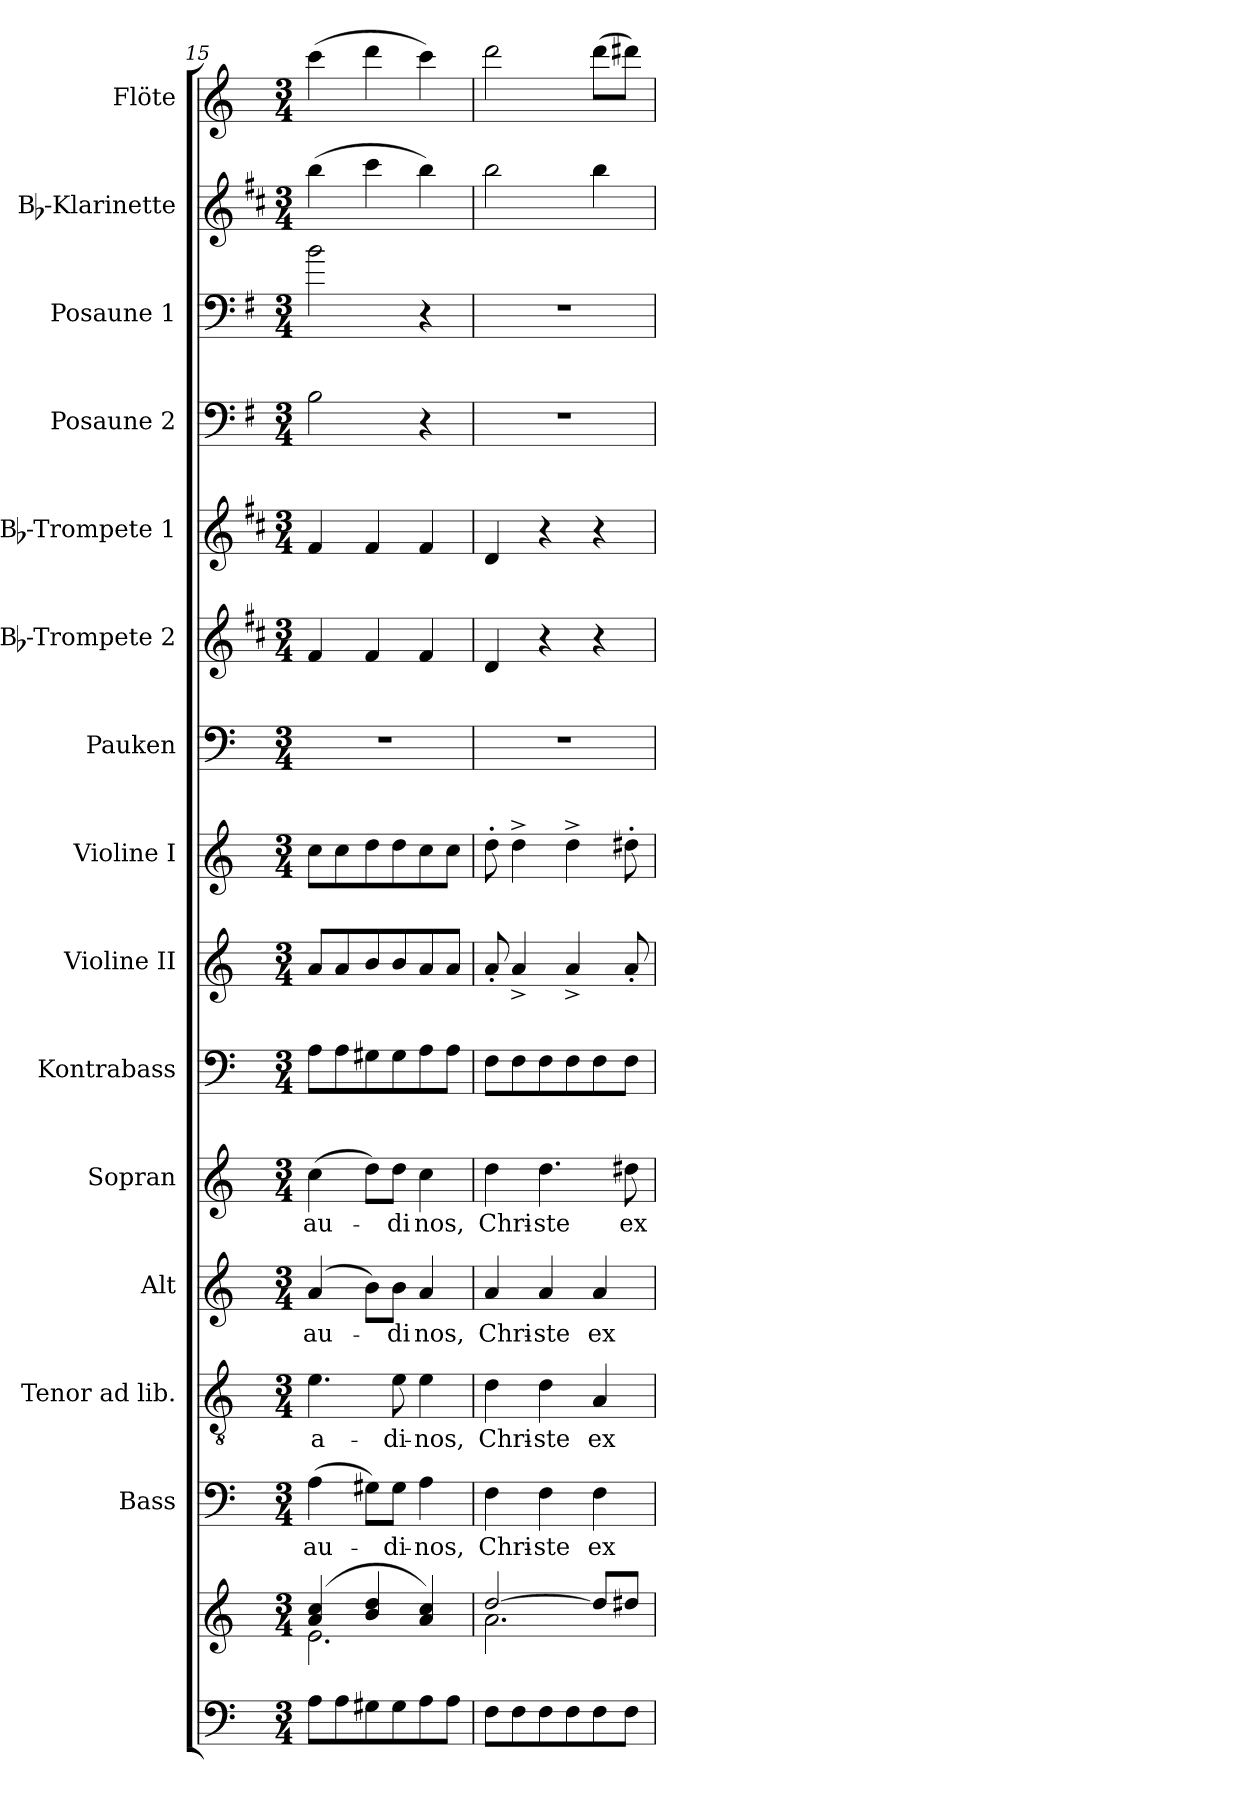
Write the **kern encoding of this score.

**kern	**kern	**kern	**text	**kern	**text	**kern	**text	**kern	**text	**kern	**kern	**kern	**kern	**kern	**kern	**kern	**kern	**kern	**kern
*part15	*part15	*part14	*part14	*part13	*part13	*part12	*part12	*part11	*part11	*part10	*part9	*part8	*part7	*part6	*part5	*part4	*part3	*part2	*part1
*staff16	*staff15	*staff14	*staff14	*staff13	*staff13	*staff12	*staff12	*staff11	*staff11	*staff10	*staff9	*staff8	*staff7	*staff6	*staff5	*staff4	*staff3	*staff2	*staff1
*	*	*I"Bass	*	*I"Tenor ad lib.	*	*I"Alt	*	*I"Sopran	*	*I"Kontrabass	*I"Violine II	*I"Violine I	*I"Pauken	*I"Bb-Trompete 2	*I"Bb-Trompete 1	*I"Posaune 2	*I"Posaune 1	*I"Bb-Klarinette	*I"Flöte
*	*	*I'B.	*	*I'T.	*	*I'A.	*	*I'S.	*	*I'Kb.	*I'Vl. II	*I'Vl. I	*I'Pk.	*I'Bb Trp. 2	*I'Bb Trp. 1	*I'Pos. 2	*I'Pos. 1	*I'Bb Kl.	*I'Fl.
*clefF4	*clefG2	*clefF4	*	*clefGv2	*	*clefG2	*	*clefG2	*	*clefF4	*clefG2	*clefG2	*clefF4	*clefG2	*clefG2	*clefF4	*clefF4	*clefG2	*clefG2
*	*	*	*	*	*	*	*	*	*	*ITrd7c12	*	*	*	*ITrd1c2	*ITrd1c2	*ITrd4c7	*ITrd4c7	*ITrd1c2	*
*k[]	*k[]	*k[]	*	*k[]	*	*k[]	*	*k[]	*	*k[]	*k[]	*k[]	*k[]	*k[]	*k[]	*k[]	*k[]	*k[]	*k[]
*C:	*C:	*C:	*	*C:	*	*C:	*	*C:	*	*C:	*C:	*C:	*C:	*C:	*C:	*C:	*C:	*C:	*C:
*M3/4	*M3/4	*M3/4	*	*M3/4	*	*M3/4	*	*M3/4	*	*M3/4	*M3/4	*M3/4	*M3/4	*M3/4	*M3/4	*M3/4	*M3/4	*M3/4	*M3/4
=15	=15	=15	=15	=15	=15	=15	=15	=15	=15	=15	=15	=15	=15	=15	=15	=15	=15	=15	=15
*	*^	*	*	*	*	*	*	*	*	*	*	*	*	*	*	*	*	*	*
!	!	!	!	!LO:LY:b	!	!LO:LY:b	!	!LO:LY:b	!	!LO:LY:b	!	!	!	!	!	!	!	!	!	!
8A\L	(4a/ 4cc/	2.e\	(>4A\	-au-	4.e\	-a-	(4a/	-au-	(>4cc\	-au-	8AA\L	8a/L	8cc\L	2.r	4e/	4e/	2E\	2e\	(>4aa\	(>4ccc\
8A\	.	.	.	.	.	.	.	.	.	.	8AA\	8a/	8cc\	.	.	.	.	.	.	.
8G#X\	4b/ 4dd/	.	8G#X\L)	.	.	.	8b\L)	.	8dd\L)	.	8GG#X\	8b/	8dd\	.	4e/	4e/	.	.	4bb\	4ddd\
!	!	!	!	!LO:LY:b	!	!LO:LY:b	!	!LO:LY:b	!	!LO:LY:b	!	!	!	!	!	!	!	!	!	!
8G#\	.	.	8G#\J	-di-	8e\	-di-	8b\J	-di	8dd\J	-di	8GG#\	8b/	8dd\	.	.	.	.	.	.	.
!	!	!	!	!LO:LY:b	!	!LO:LY:b	!	!LO:LY:b	!	!LO:LY:b	!	!	!	!	!	!	!	!	!	!
8A\	4a/ 4cc/)	.	4A\	-nos,	4e\	-nos,	4a/	nos,	4cc\	nos,	8AA\	8a/	8cc\	.	4e/	4e/	4r	4r	4aa\)	4ccc\)
8A\J	.	.	.	.	.	.	.	.	.	.	8AA\J	8a/J	8cc\J	.	.	.	.	.	.	.
=16	=16	=16	=16	=16	=16	=16	=16	=16	=16	=16	=16	=16	=16	=16	=16	=16	=16	=16	=16	=16
!	!	!	!	!LO:LY:b	!	!LO:LY:b	!	!LO:LY:b	!	!LO:LY:b	!	!	!	!	!	!	!	!	!	!
8F\L	[>2dd/	2.a\	4F\	Chri-	4d\	Chri-	4a/	Chri-	4dd\	Chri-	8FF\L	8a'</	8dd'>\	2.r	4c/	4c/	2.r	2.r	2aa\	2ddd\
8F\	.	.	.	.	.	.	.	.	.	.	8FF\	4a^</	4dd^>\	.	.	.	.	.	.	.
!	!	!	!	!LO:LY:b	!	!LO:LY:b	!	!LO:LY:b	!	!LO:LY:b	!	!	!	!	!	!	!	!	!	!
8F\	.	.	4F\	-ste	4d\	-ste	4a/	-ste	4.dd\	-ste	8FF\	.	.	.	4r	4r	.	.	.	.
8F\	.	.	.	.	.	.	.	.	.	.	8FF\	4a^</	4dd^>\	.	.	.	.	.	.	.
!	!	!	!	!LO:LY:b	!	!LO:LY:b	!	!LO:LY:b	!	!	!	!	!	!	!	!	!	!	!	!
8F\	8dd/L]	.	4F\	ex-	4A/	ex-	4a/	ex-	.	.	8FF\	.	.	.	4r	4r	.	.	4aa\	(>8ddd\L
!	!	!	!	!	!	!	!	!	!	!LO:LY:b	!	!	!	!	!	!	!	!	!	!
8F\J	8dd#X/J	.	.	.	.	.	.	.	8dd#X\	ex-	8FF\J	8a'</	8dd#X'>\	.	.	.	.	.	.	8ddd#X\J)
*	*v	*v	*	*	*	*	*	*	*	*	*	*	*	*	*	*	*	*	*	*
=	=	=	=	=	=	=	=	=	=	=	=	=	=	=	=	=	=	=	=
*-	*-	*-	*-	*-	*-	*-	*-	*-	*-	*-	*-	*-	*-	*-	*-	*-	*-	*-	*-
